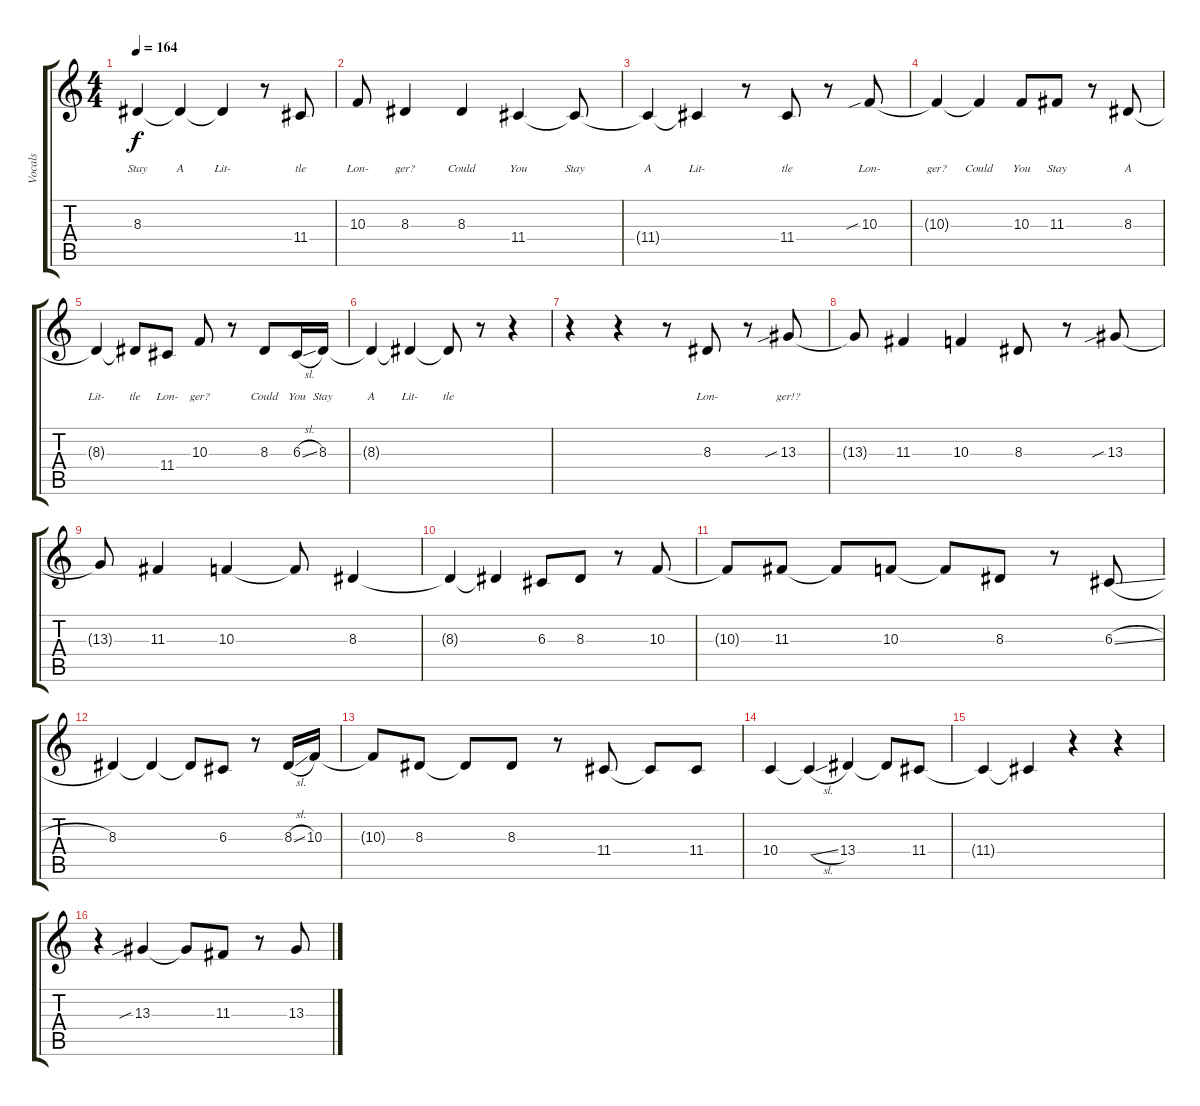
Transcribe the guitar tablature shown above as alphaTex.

\track ("Vocals" "Vocals") {instrument lead1square}
\staff {score tabs}
\tuning (E4 B3 G3 D3 A2 E2) {hide}
\ts (4 4)
\tempo 164
\clef g2
\ks c
8.3{t}.4{lyrics (0 "") lyrics (1 "") lyrics (2 "Stay") lyrics (3 "") lyrics (4 "") dy f} 8.3{t}.4{lyrics (0 "") lyrics (1 "") lyrics (2 "A") lyrics (3 "") lyrics (4 "")} 8.3{t}.4{lyrics (0 "") lyrics (1 "") lyrics (2 "Lit-") lyrics (3 "") lyrics (4 "")} r.8 11.4.8{lyrics (0 "") lyrics (1 "") lyrics (2 "tle") lyrics (3 "") lyrics (4 "")} |
10.3.8{lyrics (0 "") lyrics (1 "") lyrics (2 "Lon-") lyrics (3 "") lyrics (4 "")} 8.3.4{lyrics (0 "") lyrics (1 "") lyrics (2 "ger?") lyrics (3 "") lyrics (4 "")} 8.3.4{lyrics (0 "") lyrics (1 "") lyrics (2 "Could") lyrics (3 "") lyrics (4 "")} 11.4.4{lyrics (0 "") lyrics (1 "") lyrics (2 "You") lyrics (3 "") lyrics (4 "")} 11.4{t}.8{lyrics (0 "") lyrics (1 "") lyrics (2 "Stay") lyrics (3 "") lyrics (4 "")} |
11.4{t}.4{lyrics (0 "") lyrics (1 "") lyrics (2 "A") lyrics (3 "") lyrics (4 "")} 11.4{t}.4{lyrics (0 "") lyrics (1 "") lyrics (2 "Lit-") lyrics (3 "") lyrics (4 "")} r.8 11.4.8{lyrics (0 "") lyrics (1 "") lyrics (2 "tle") lyrics (3 "") lyrics (4 "")} r.8 10.3{sib}.8{lyrics (0 "") lyrics (1 "") lyrics (2 "Lon-") lyrics (3 "") lyrics (4 "")} |
10.3{t}.4{lyrics (0 "") lyrics (1 "") lyrics (2 "ger?") lyrics (3 "") lyrics (4 "")} 10.3{t}.4{lyrics (0 "") lyrics (1 "") lyrics (2 "Could") lyrics (3 "") lyrics (4 "")} 10.3.8{lyrics (0 "") lyrics (1 "") lyrics (2 "You") lyrics (3 "") lyrics (4 "")} 11.3.8{lyrics (0 "") lyrics (1 "") lyrics (2 "Stay") lyrics (3 "") lyrics (4 "")} r.8 8.3.8{lyrics (0 "") lyrics (1 "") lyrics (2 "A") lyrics (3 "") lyrics (4 "")} |
8.3{t}.4{lyrics (0 "") lyrics (1 "") lyrics (2 "Lit-") lyrics (3 "") lyrics (4 "")} 8.3{t}.8{lyrics (0 "") lyrics (1 "") lyrics (2 "tle") lyrics (3 "") lyrics (4 "")} 11.4.8{lyrics (0 "") lyrics (1 "") lyrics (2 "Lon-") lyrics (3 "") lyrics (4 "")} 10.3.8{lyrics (0 "") lyrics (1 "") lyrics (2 "ger?") lyrics (3 "") lyrics (4 "")} r.8 8.3.8{lyrics (0 "") lyrics (1 "") lyrics (2 "Could") lyrics (3 "") lyrics (4 "")} 6.3{sl}.16{lyrics (0 "") lyrics (1 "") lyrics (2 "You") lyrics (3 "") lyrics (4 "")} 8.3.16{lyrics (0 "") lyrics (1 "") lyrics (2 "Stay") lyrics (3 "") lyrics (4 "")} |
8.3{t}.4{lyrics (0 "") lyrics (1 "") lyrics (2 "A") lyrics (3 "") lyrics (4 "")} 8.3{t}.4{lyrics (0 "") lyrics (1 "") lyrics (2 "Lit-") lyrics (3 "") lyrics (4 "")} 8.3{t}.8{lyrics (0 "") lyrics (1 "") lyrics (2 "tle") lyrics (3 "") lyrics (4 "")} r.8 r.4 |
r.4 r.4 r.8 8.3.8{lyrics (0 "") lyrics (1 "") lyrics (2 "Lon-") lyrics (3 "") lyrics (4 "")} r.8 13.3{sib}.8{lyrics (0 "") lyrics (1 "") lyrics (2 "ger!?") lyrics (3 "") lyrics (4 "")} |
13.3{t}.8 11.3.4 10.3.4 8.3.8 r.8 13.3{sib}.8 |
13.3{t}.8 11.3.4 10.3.4 10.3{t}.8 8.3.4 |
8.3{t}.4 8.3{t}.4 6.3.8 8.3.8 r.8 10.3.8 |
10.3{t}.8 11.3.8 11.3{t}.8 10.3.8 10.3{t}.8 8.3.8 r.8 6.3{sl}.8 |
8.3.4 8.3{t}.4 8.3{t}.8 6.3.8 r.8 8.3{sl}.16 10.3.16 |
10.3{t}.8 8.3.8 8.3{t}.8 8.3.8 r.8 11.4.8 11.4{t}.8 11.4.8 |
10.4.4 10.4{sl t}.4 13.4.4 13.4{t}.8 11.4.8 |
11.4{t}.4 11.4{t}.4 r.4 r.4 |
r.4 13.3{sib}.4 13.3{t}.8 11.3.8 r.8 13.3.8
